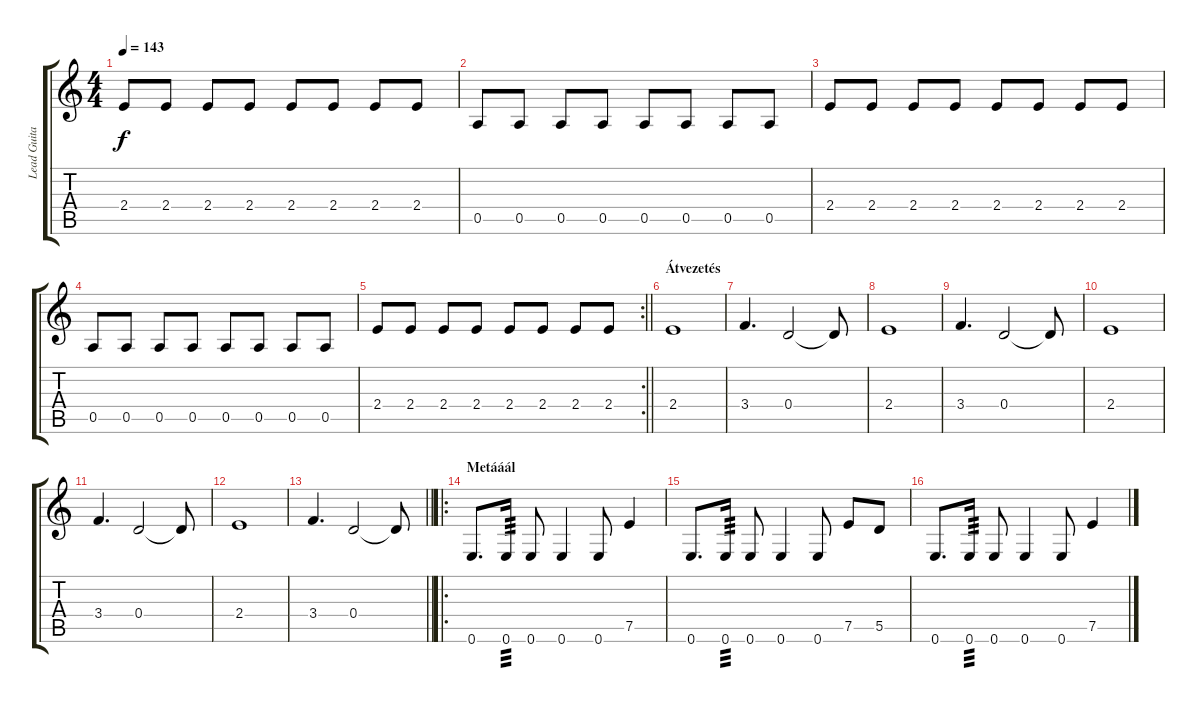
\track ("Lead Guitar" "Lead Guita") {instrument distortionguitar}
\staff {score tabs}
\tuning (E4 B3 G3 D3 A2 E2) {hide}
\ts (4 4)
\tempo 143
\clef g2
\ks c
2.4.8{dy f} 2.4.8 2.4.8 2.4.8 2.4.8 2.4.8 2.4.8 2.4.8 |
0.5.8 0.5.8 0.5.8 0.5.8 0.5.8 0.5.8 0.5.8 0.5.8 |
2.4.8 2.4.8 2.4.8 2.4.8 2.4.8 2.4.8 2.4.8 2.4.8 |
0.5.8 0.5.8 0.5.8 0.5.8 0.5.8 0.5.8 0.5.8 0.5.8 |
\rc 2
\barLineRight lightlight
2.4.8 2.4.8 2.4.8 2.4.8 2.4.8 2.4.8 2.4.8 2.4.8 |
\section ("" "Átvezetés")
2.4.1 |
3.4.4{d} 0.4.2 0.4{t}.8 |
2.4.1 |
3.4.4{d} 0.4.2 0.4{t}.8 |
2.4.1 |
3.4.4{d} 0.4.2 0.4{t}.8 |
2.4.1 |
\barLineRight lightlight
3.4.4{d} 0.4.2 0.4{t}.8 |
\ro
\section ("" "Metááál")
0.6.8{d} 0.6.16{tp 3} 0.6.8 0.6.4 0.6.8 7.5.4 |
0.6.8{d} 0.6.16{tp 3} 0.6.8 0.6.4 0.6.8 7.5.8 5.5.8 |
0.6.8{d} 0.6.16{tp 3} 0.6.8 0.6.4 0.6.8 7.5.4
